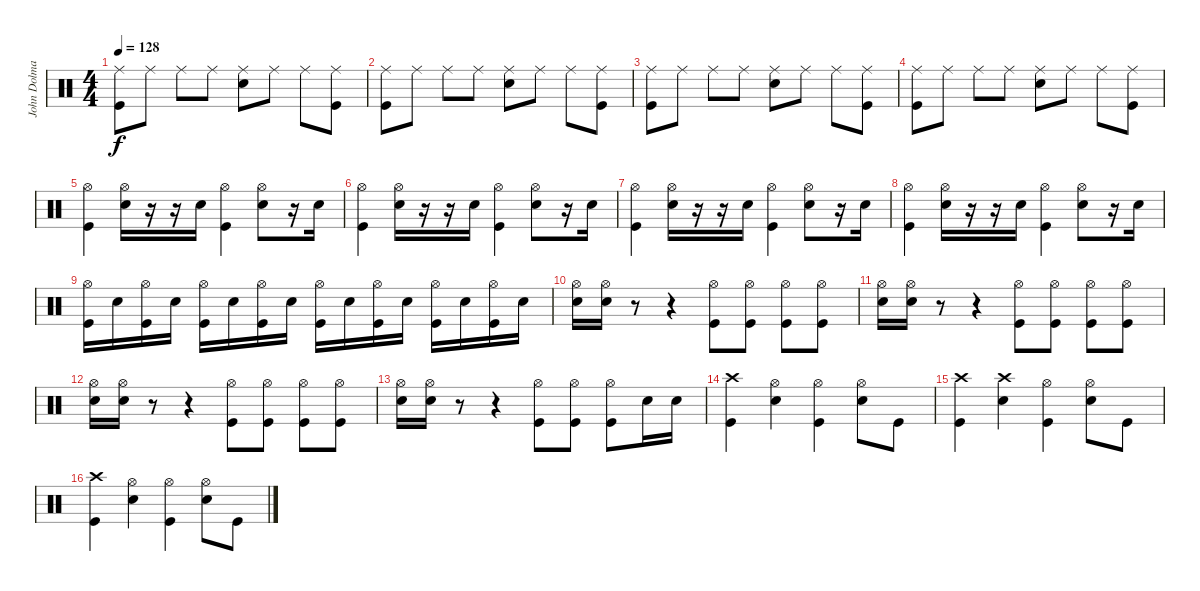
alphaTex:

\track ("John Dolmayan" "John Dolma") {instrument percussion}
\staff {score}
\articulation defaults
\ts (4 4)
\tempo 128
\clef neutral
\ks c
("Ride (middle)" "Kick (hit)").8{dy f} "Ride (middle)".8 "Ride (middle)".8 "Ride (middle)".8 ("Ride (middle)" "Snare (hit) 2").8 "Ride (middle)".8 "Ride (middle)".8 ("Ride (middle)" "Kick (hit)").8 |
("Ride (middle)" "Kick (hit)").8 "Ride (middle)".8 "Ride (middle)".8 "Ride (middle)".8 ("Ride (middle)" "Snare (hit) 2").8 "Ride (middle)".8 "Ride (middle)".8 ("Ride (middle)" "Kick (hit)").8 |
("Ride (middle)" "Kick (hit)").8 "Ride (middle)".8 "Ride (middle)".8 "Ride (middle)".8 ("Ride (middle)" "Snare (hit) 2").8 "Ride (middle)".8 "Ride (middle)".8 ("Ride (middle)" "Kick (hit)").8 |
("Ride (middle)" "Kick (hit)").8 "Ride (middle)".8 "Ride (middle)".8 "Ride (middle)".8 ("Ride (middle)" "Snare (hit) 2").8 "Ride (middle)".8 "Ride (middle)".8 ("Ride (middle)" "Kick (hit)").8 |
("Hi-Hat (open)" "Kick (hit)").4 ("Hi-Hat (open)" "Snare (hit) 2").16 r.16 r.16 "Snare (hit) 2".16 ("Hi-Hat (open)" "Kick (hit)").4 ("Hi-Hat (open)" "Snare (hit) 2").8 r.16 "Snare (hit) 2".16 |
("Hi-Hat (open)" "Kick (hit)").4 ("Hi-Hat (open)" "Snare (hit) 2").16 r.16 r.16 "Snare (hit) 2".16 ("Hi-Hat (open)" "Kick (hit)").4 ("Hi-Hat (open)" "Snare (hit) 2").8 r.16 "Snare (hit) 2".16 |
("Hi-Hat (open)" "Kick (hit)").4 ("Hi-Hat (open)" "Snare (hit) 2").16 r.16 r.16 "Snare (hit) 2".16 ("Hi-Hat (open)" "Kick (hit)").4 ("Hi-Hat (open)" "Snare (hit) 2").8 r.16 "Snare (hit) 2".16 |
("Hi-Hat (open)" "Kick (hit)").4 ("Hi-Hat (open)" "Snare (hit) 2").16 r.16 r.16 "Snare (hit) 2".16 ("Hi-Hat (open)" "Kick (hit)").4 ("Hi-Hat (open)" "Snare (hit) 2").8 r.16 "Snare (hit) 2".16 |
("Hi-Hat (open)" "Kick (hit)").16 "Snare (hit) 2".16 ("Hi-Hat (open)" "Kick (hit)").16 "Snare (hit) 2".16 ("Hi-Hat (open)" "Kick (hit)").16 "Snare (hit) 2".16 ("Hi-Hat (open)" "Kick (hit)").16 "Snare (hit) 2".16 ("Hi-Hat (open)" "Kick (hit)").16 "Snare (hit) 2".16 ("Hi-Hat (open)" "Kick (hit)").16 "Snare (hit) 2".16 ("Hi-Hat (open)" "Kick (hit)").16 "Snare (hit) 2".16 ("Hi-Hat (open)" "Kick (hit)").16 "Snare (hit) 2".16 |
("Hi-Hat (open)" "Snare (hit) 2").16 ("Hi-Hat (open)" "Snare (hit) 2").16 r.8 r.4 ("Hi-Hat (open)" "Kick (hit)").8 ("Hi-Hat (open)" "Kick (hit)").8 ("Hi-Hat (open)" "Kick (hit)").8 ("Hi-Hat (open)" "Kick (hit)").8 |
("Hi-Hat (open)" "Snare (hit) 2").16 ("Hi-Hat (open)" "Snare (hit) 2").16 r.8 r.4 ("Hi-Hat (open)" "Kick (hit)").8 ("Hi-Hat (open)" "Kick (hit)").8 ("Hi-Hat (open)" "Kick (hit)").8 ("Hi-Hat (open)" "Kick (hit)").8 |
("Hi-Hat (open)" "Snare (hit) 2").16 ("Hi-Hat (open)" "Snare (hit) 2").16 r.8 r.4 ("Hi-Hat (open)" "Kick (hit)").8 ("Hi-Hat (open)" "Kick (hit)").8 ("Hi-Hat (open)" "Kick (hit)").8 ("Hi-Hat (open)" "Kick (hit)").8 |
("Hi-Hat (open)" "Snare (hit) 2").16 ("Hi-Hat (open)" "Snare (hit) 2").16 r.8 r.4 ("Hi-Hat (open)" "Kick (hit)").8 ("Hi-Hat (open)" "Kick (hit)").8 ("Hi-Hat (open)" "Kick (hit)").8 "Snare (hit) 2".16 "Snare (hit) 2".16 |
("Crash high (hit)" "Kick (hit)").4 ("Hi-Hat (open)" "Snare (hit) 2").4 ("Hi-Hat (open)" "Kick (hit)").4 ("Hi-Hat (open)" "Snare (hit) 2").8 "Kick (hit)".8 |
("Crash high (hit)" "Kick (hit)").4 ("Crash high (hit)" "Snare (hit) 2").4 ("Hi-Hat (open)" "Kick (hit)").4 ("Hi-Hat (open)" "Snare (hit) 2").8 "Kick (hit)".8 |
("Crash high (hit)" "Kick (hit)").4 ("Hi-Hat (open)" "Snare (hit) 2").4 ("Hi-Hat (open)" "Kick (hit)").4 ("Hi-Hat (open)" "Snare (hit) 2").8 "Kick (hit)".8
